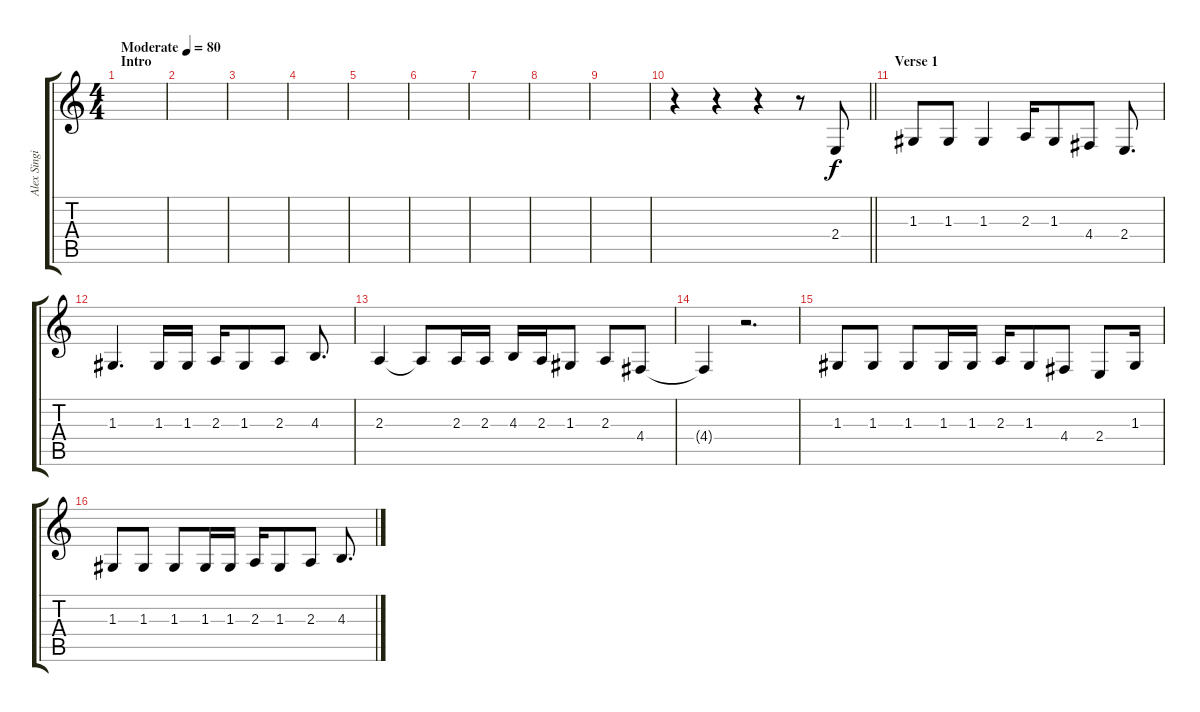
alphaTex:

\track ("Alex Singing" "Alex Singi") {instrument lead1square}
\staff {score tabs}
\tuning (E4 B3 G3 D3 A2 E2) {hide}
\ts (4 4)
\section ("" "Intro")
\tempo (80 "Moderate")
\clef g2
\ks c
|
|
|
|
|
|
|
|
|
\barLineRight lightlight
r.4 r.4 r.4 r.8 2.4.8 |
\section ("" "Verse 1")
1.3.8 1.3.8 1.3.4 2.3.16 1.3.8 4.4.8 2.4.8{d} |
1.3.4{d} 1.3.16 1.3.16 2.3.16 1.3.8 2.3.8 4.3.8{d} |
2.3.4 2.3{t}.8 2.3.16 2.3.16 4.3.16 2.3.16 1.3.8 2.3.8 4.4.8 |
4.4{t}.4 r.2{d} |
1.3.8 1.3.8 1.3.8 1.3.16 1.3.16 2.3.16 1.3.8 4.4.8 2.4.8 1.3.16 |
1.3.8 1.3.8 1.3.8 1.3.16 1.3.16 2.3.16 1.3.8 2.3.8 4.3.8{d}
